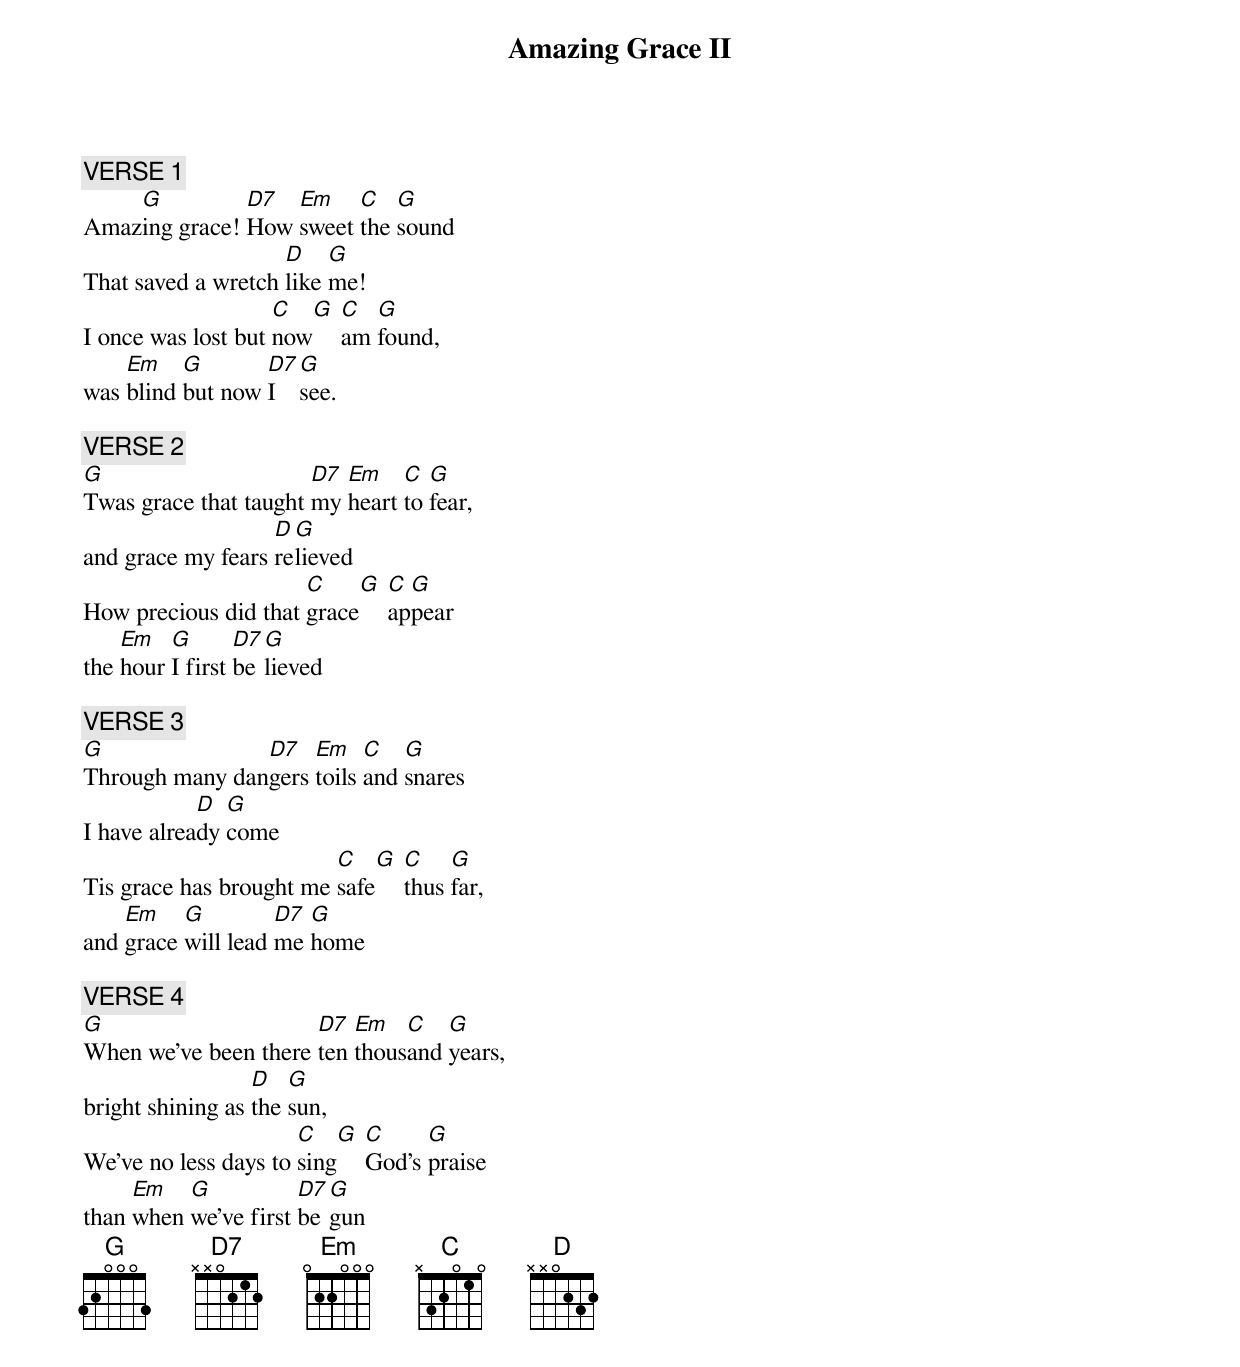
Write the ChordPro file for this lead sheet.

{t:Amazing Grace II}

{c:VERSE 1}
Amaz[G]ing grace! [D7]How [Em]sweet [C]the [G]sound
That saved a wretch [D]like [G]me!
I once was lost but [C]now[G] [C]am [G]found,
was [Em]blind [G]but now [D7]I [G]see.

{c:VERSE 2}
[G]Twas grace that taught [D7]my [Em]heart [C]to [G]fear,
and grace my fears [D]re[G]lieved
How precious did that [C]grace[G] [C]ap[G]pear
the [Em]hour [G]I first [D7]be[G]lieved

{c:VERSE 3}
[G]Through many dan[D7]gers [Em]toils [C]and [G]snares
I have alrea[D]dy [G]come
Tis grace has brought me [C]safe[G] [C]thus [G]far,
and [Em]grace [G]will lead [D7]me [G]home

{c:VERSE 4}
[G]When we've been there [D7]ten [Em]thous[C]and [G]years,
bright shining as [D]the [G]sun,
We've no less days to [C]sing[G] [C]God's [G]praise
than [Em]when [G]we've first [D7]be[G]gun
